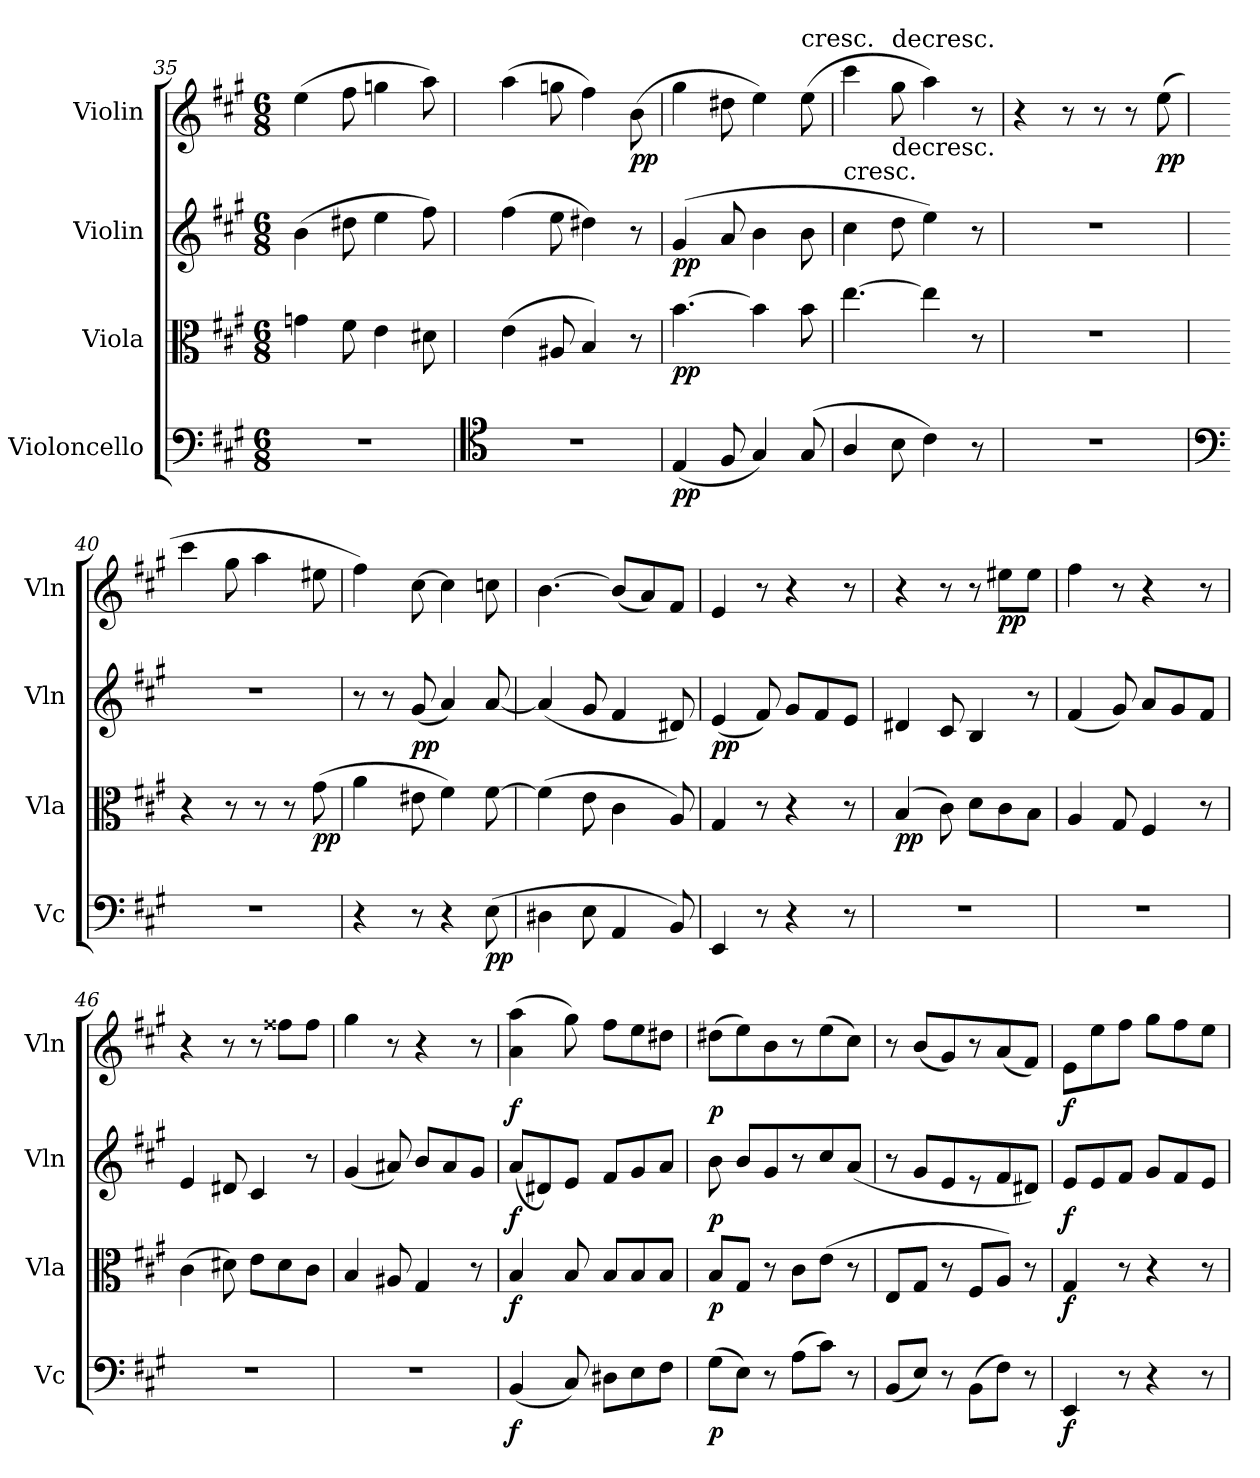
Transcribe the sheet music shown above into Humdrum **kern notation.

**kern	**dynam	**kern	**dynam	**kern	**dynam	**kern	**dynam
*part4	*part4	*part3	*part3	*part2	*part2	*part1	*part1
*staff4	*staff4	*staff3	*staff3	*staff2	*staff2	*staff1	*staff1
*I"Violoncello	*	*I"Viola	*	*I"Violin	*	*I"Violin	*
*I'Vc	*	*I'Vla	*	*I'Vln	*	*I'Vln	*
*clefF4	*	*clefC3	*	*clefG2	*	*clefG2	*
*k[f#c#g#]	*	*k[f#c#g#]	*	*k[f#c#g#]	*	*k[f#c#g#]	*
*A:	*	*A:	*	*A:	*	*A:	*
*M6/8	*	*M6/8	*	*M6/8	*	*M6/8	*
=35	=35	=35	=35	=35	=35	=35	=35
2.r	.	4gn\	.	(4b\	.	(4ee\	.
.	.	8f#\	.	8dd#X\	.	8ff#\	.
.	.	4e\	.	4ee\	.	4ggn\	.
.	.	8d#X\	.	8ff#\)	.	8aa\)	.
=36	=36	=36	=36	=36	=36	=36	=36
*clefC4	*	*	*	*	*	*	*
2.r	.	(4e\	.	(4ff#\	.	(4aa\	.
.	.	8A#X/	.	8ee\	.	8ggn\	.
.	.	4B/)	.	4dd#X\)	.	4ff#\)	.
.	.	8r	.	8r	.	(8b\	pp
=37	=37	=37	=37	=37	=37	=37	=37
(4E/	pp	[4.b\	pp	(4g#/	pp	4gg#\	.
8F#/	.	.	.	8a/	.	8dd#X\	.
4G#/)	.	4b\]	.	4b\	.	4ee\)	.
!	!	!	!	!	!	!LO:TX:t=cresc.	!
(8G#/	.	8b\	.	8b\	.	(8ee\	.
=38	=38	=38	=38	=38	=38	=38	=38
!	!	!	!	!LO:TX:t=cresc.	!	!	!
4A/	.	[4.ee\	.	4cc#\	.	4ccc#\	.
!	!	!	!	!	!	!LO:TX:t=decresc.	!
!	!	!	!	!LO:TX:t=decresc.	!	!	!
8B\	.	.	.	8dd\	.	8gg#\	.
4c#\)	.	4ee\]	.	4ee\)	.	4aa\)	.
8r	.	8r	.	8r	.	8r	.
=39	=39	=39	=39	=39	=39	=39	=39
2.r	.	2.r	.	2.r	.	4r	.
.	.	.	.	.	.	8r	.
.	.	.	.	.	.	8r	.
.	.	.	.	.	.	8r	.
.	.	.	.	.	.	(8ee\	pp
=40	=40	=40	=40	=40	=40	=40	=40
*clefF4	*	*	*	*	*	*	*
2.r	.	4r	.	2.r	.	4ccc#\	.
.	.	8r	.	.	.	8gg#\	.
.	.	8r	.	.	.	4aa\	.
.	.	8r	.	.	.	.	.
.	.	(8g#\	pp	.	.	8ee#X\	.
=41	=41	=41	=41	=41	=41	=41	=41
4r	.	4a\	.	8r	.	4ff#\)	.
.	.	.	.	8r	.	.	.
8r	.	8e#X\	.	(8g#/	pp	[8cc#\	.
4r	.	4f#\)	.	4a/)	.	4cc#\]	.
(8E\	pp	[8f#\	.	[8a/	.	8ccn\	.
=42	=42	=42	=42	=42	=42	=42	=42
4D#X\	.	(4f#\]	.	(4a/]	.	[4.b\	.
8E\	.	8e\	.	8g#/	.	.	.
4AA/	.	4c#\	.	4f#/	.	(8b/L]	.
.	.	.	.	.	.	8a/)	.
8BB/)	.	8A/)	.	8d#X/)	.	8f#/J	.
=43	=43	=43	=43	=43	=43	=43	=43
4EE/	.	4G#/	.	(4e/	pp	4e/	.
8r	.	8r	.	8f#/)	.	8r	.
4r	.	4r	.	8g#/L	.	4r	.
.	.	.	.	8f#/	.	.	.
8r	.	8r	.	8e/J	.	8r	.
=44	=44	=44	=44	=44	=44	=44	=44
2.r	.	(4B/	pp	4d#X/	.	4r	.
.	.	8c#\)	.	8c#/	.	8r	.
.	.	8d\L	.	4B/	.	8r	.
.	.	8c#\	.	.	.	8ee#X\L	pp
.	.	8B\J	.	8r	.	8ee#\J	.
=45	=45	=45	=45	=45	=45	=45	=45
2.r	.	4A/	.	(4f#/	.	4ff#\	.
.	.	8G#/	.	8g#/)	.	8r	.
.	.	4F#/	.	8a/L	.	4r	.
.	.	.	.	8g#/	.	.	.
.	.	8r	.	8f#/J	.	8r	.
=46	=46	=46	=46	=46	=46	=46	=46
2.r	.	(4c#\	.	4e/	.	4r	.
.	.	8d#X\)	.	8d#X/	.	8r	.
.	.	8e\L	.	4c#/	.	8r	.
.	.	8d#\	.	.	.	8ff##X\L	.
.	.	8c#\J	.	8r	.	8ff##\J	.
=47	=47	=47	=47	=47	=47	=47	=47
2.r	.	4B/	.	(4g#/	.	4gg#\	.
.	.	8A#X/	.	8a#X/)	.	8r	.
.	.	4G#/	.	8b/L	.	4r	.
.	.	.	.	8a#/	.	.	.
.	.	8r	.	8g#/J	.	8r	.
=48	=48	=48	=48	=48	=48	=48	=48
(4BB/	f	4B/	f	(8a/L	f	(4a\ 4aa\	f
.	.	.	.	8d#X/)	.	.	.
8C#/)	.	8B/	.	8e/J	.	8gg#\)	.
8D#X\L	.	8B/L	.	8f#/L	.	8ff#\L	.
8E\	.	8B/	.	8g#/	.	8ee\	.
8F#\J	.	8B/J	.	8a/J	.	8dd#X\J	.
=49	=49	=49	=49	=49	=49	=49	=49
(8G#\L	p	8B/L	p	8b\	p	(8dd#X\L	p
8E\J)	.	8G#/J	.	8b/L	.	8ee\)	.
8r	.	8r	.	8g#/	.	8b\	.
(8A\L	.	8c#\L	.	8r	.	8r	.
8c#\J)	.	(8e\J	.	8cc#/	.	(8ee\	.
8r	.	8r	.	(8a/J	.	8cc#\J)	.
=50	=50	=50	=50	=50	=50	=50	=50
(8BB/L	.	8E/L	.	8r	.	8r	.
8E/J)	.	8G#/J	.	8g#/L	.	(8b/L	.
8r	.	8r	.	8e/	.	8g#/)	.
(8BB\L	.	8F#/L	.	8r	.	8r	.
8F#\J)	.	8A/J)	.	8f#/	.	(8a/	.
8r	.	8r	.	8d#X/J)	.	8f#/J)	.
=51	=51	=51	=51	=51	=51	=51	=51
4EE/	f	4G#/	f	8e/L	f	8e\L	f
.	.	.	.	8e/	.	8ee\	.
8r	.	8r	.	8f#/J	.	8ff#\J	.
4r	.	4r	.	8g#/L	.	8gg#\L	.
.	.	.	.	8f#/	.	8ff#\	.
8r	.	8r	.	8e/J	.	8ee\J	.
=	=	=	=	=	=	=	=
*-	*-	*-	*-	*-	*-	*-	*-
